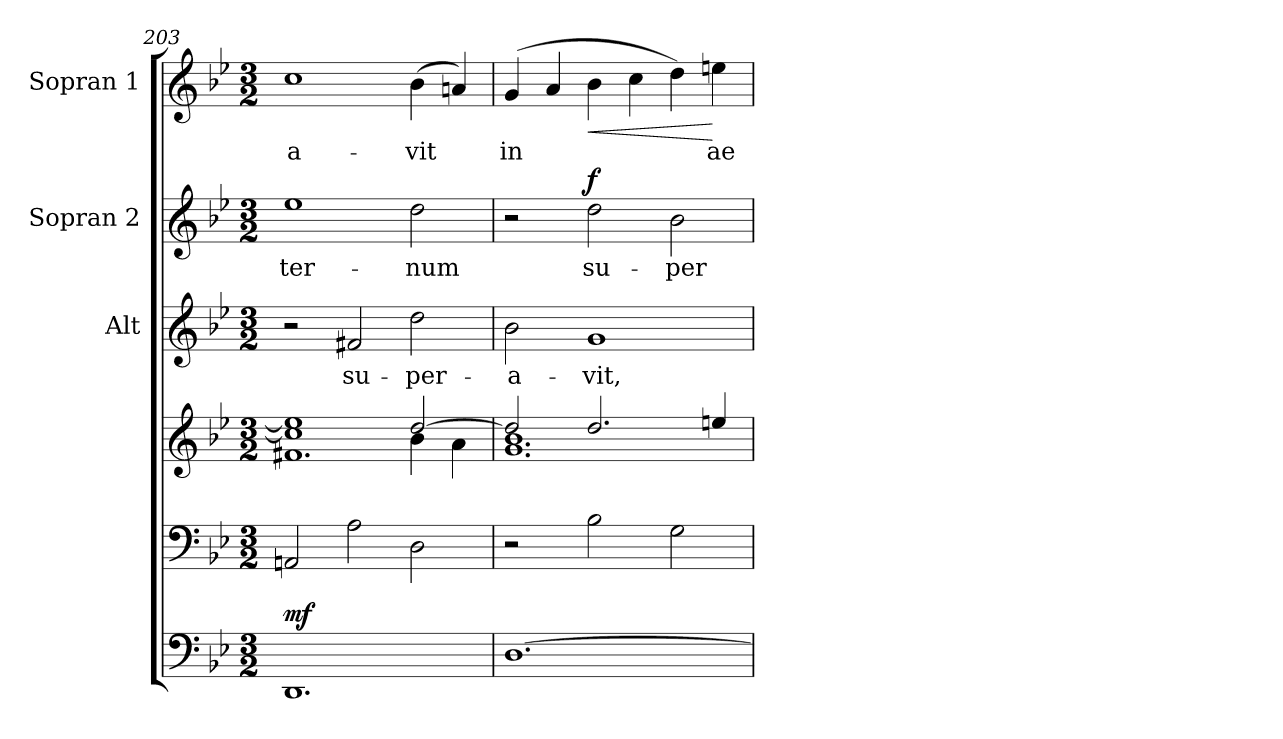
**kern	**dynam	**kern	**kern	**kern	**text	**kern	**text	**dynam	**kern	**text	**dynam
*part5	*part5	*part4	*part4	*part3	*part3	*part2	*part2	*part2	*part1	*part1	*part1
*staff6	*staff6	*staff5	*staff4	*staff3	*staff3	*staff2	*staff2	*staff2	*staff1	*staff1	*staff1
*	*	*	*	*I"Alt	*	*I"Sopran 2	*	*	*I"Sopran 1	*	*
*	*	*	*	*I'A.	*	*I'S. 2	*	*	*I'S. 1	*	*
*clefF4	*	*clefF4	*clefG2	*clefG2	*	*clefG2	*	*	*clefG2	*	*
*k[b-e-]	*	*k[b-e-]	*k[b-e-]	*k[b-e-]	*	*k[b-e-]	*	*	*k[b-e-]	*	*
*B-:	*	*B-:	*B-:	*B-:	*	*B-:	*	*	*B-:	*	*
*M3/2	*	*M3/2	*M3/2	*M3/2	*	*M3/2	*	*	*M3/2	*	*
=203	=203	=203	=203	=203	=203	=203	=203	=203	=203	=203	=203
*	*	*	*^	*	*	*	*	*	*	*	*
*	*	*	*	*^	*	*	*	*	*	*	*	*
!	!LO:DY:a	!	!	!	!	!	!	!	!LO:LY:b	!	!	!LO:LY:b	!
1.DD	mf	2AAn/	1cc] 1ee-]	1.f#X	1ryy	2r	.	1ee-	-ter-	.	1cc	-a-	.
!	!	!	!	!	!	!	!LO:LY:b	!	!	!	!	!	!
.	.	2A\	.	.	.	2f#X/	su-	.	.	.	.	.	.
!	!	!	!	!	!	!	!LO:LY:b	!	!LO:LY:b	!	!	!LO:LY:b	!
.	.	2D\	[>2dd/	.	4b-\	2dd\	-per-	2dd\	-num	.	(>4b-\	-vit	.
.	.	.	.	.	4a\	.	.	.	.	.	4an/)	.	.
!!LO:PB:g=z
=204	=204	=204	=204	=204	=204	=204	=204	=204	=204	=204	=204	=204	=204
!	!	!	!	!	!	!	!LO:LY:b	!	!	!	!	!LO:LY:b	!
*	*	*	*	*v	*v	*	*	*	*	*	*	*	*
[1.D	.	2r	2dd/]	1.g 1.b-	2b-\	-a-	2r	.	.	(4g/	in	.
.	.	.	.	.	.	.	.	.	.	4a/	.	.
!	!	!	!	!	!	!LO:LY:b	!	!LO:LY:b	!LO:DY:a	!	!	!LO:HP:b
.	.	2B-\	2.dd/	.	1g	-vit,	2dd\	su-	f	4b-\	.	<
.	.	.	.	.	.	.	.	.	.	4cc\	.	.
!	!	!	!	!	!	!	!	!LO:LY:b	!	!	!	!
.	.	2G\	.	.	.	.	2b-\	-per-	.	4dd\)	.	.
!	!	!	!	!	!	!	!	!	!	!	!LO:LY:b	!
.	.	.	4een/	.	.	.	.	.	.	4een\	ae-	[
*	*	*	*v	*v	*	*	*	*	*	*	*	*
=	=	=	=	=	=	=	=	=	=	=	=
*-	*-	*-	*-	*-	*-	*-	*-	*-	*-	*-	*-
